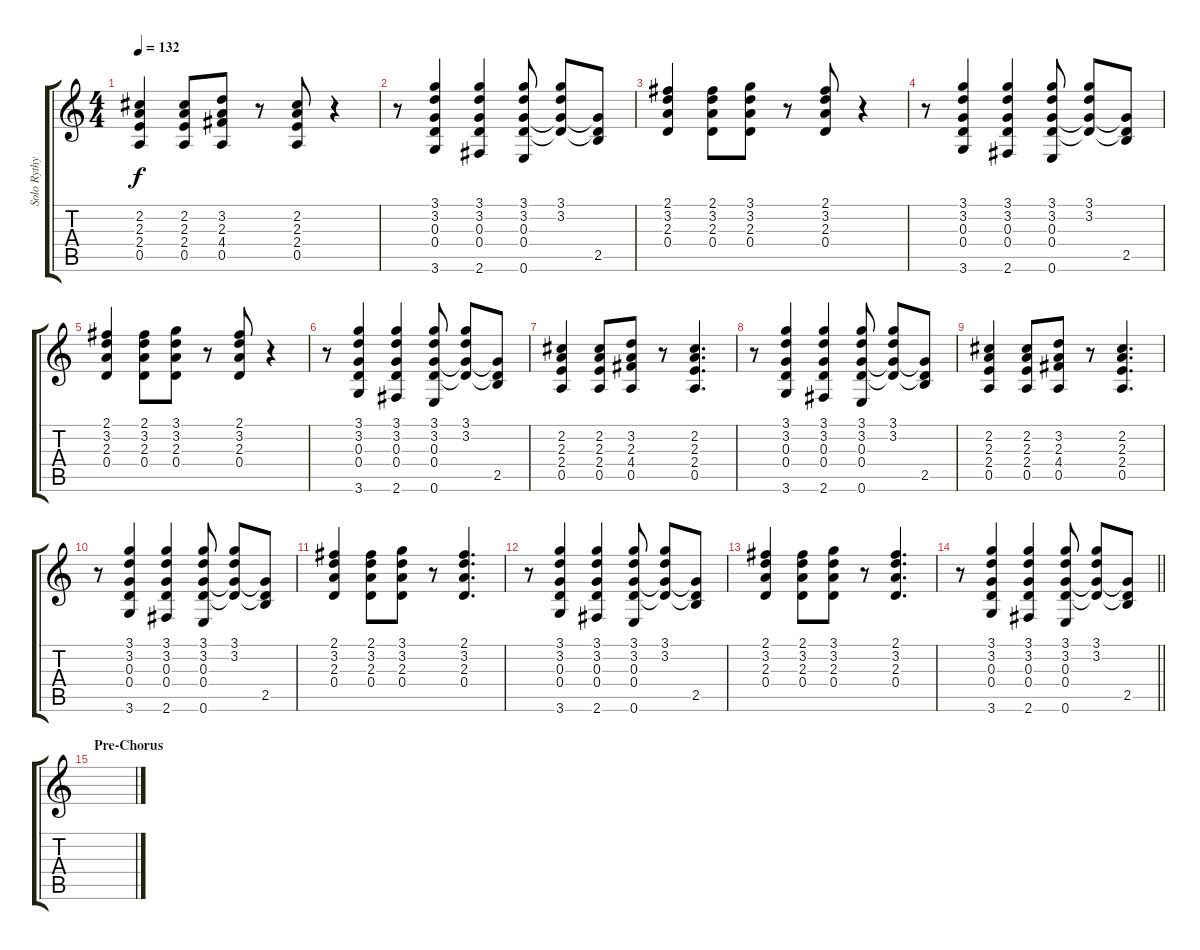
\track ("Solo Rythym" "Solo Rythy") {instrument distortionguitar}
\staff {score tabs}
\tuning (E4 B3 G3 D3 A2 E2) {hide}
\ts (4 4)
\tempo 132
\clef g2
\ks c
(2.2 2.3 2.4 0.5).4{dy f} (2.2 2.3 2.4 0.5).8 (3.2 2.3 4.4 0.5).8 r.8 (2.2 2.3 2.4 0.5).8 r.4 |
r.8 (3.1 3.2 0.3 0.4 3.6).4 (3.1 3.2 0.3 0.4 2.6).4 (3.1 3.2 0.3 0.4 0.6).8 (3.1 3.2 0.3{t} 0.4{t}).8 (0.3{t} 0.4{t} 2.5).8 |
(2.1 3.2 2.3 0.4).4 (2.1 3.2 2.3 0.4).8 (3.1 3.2 2.3 0.4).8 r.8 (2.1 3.2 2.3 0.4).8 r.4 |
r.8 (3.1 3.2 0.3 0.4 3.6).4 (3.1 3.2 0.3 0.4 2.6).4 (3.1 3.2 0.3 0.4 0.6).8 (3.1 3.2 0.3{t} 0.4{t}).8 (0.3{t} 0.4{t} 2.5).8 |
(2.1 3.2 2.3 0.4).4 (2.1 3.2 2.3 0.4).8 (3.1 3.2 2.3 0.4).8 r.8 (2.1 3.2 2.3 0.4).8 r.4 |
r.8 (3.1 3.2 0.3 0.4 3.6).4 (3.1 3.2 0.3 0.4 2.6).4 (3.1 3.2 0.3 0.4 0.6).8 (3.1 3.2 0.3{t} 0.4{t}).8 (0.3{t} 0.4{t} 2.5).8 |
(2.2 2.3 2.4 0.5).4 (2.2 2.3 2.4 0.5).8 (3.2 2.3 4.4 0.5).8 r.8 (2.2 2.3 2.4 0.5).4{d} |
r.8 (3.1 3.2 0.3 0.4 3.6).4 (3.1 3.2 0.3 0.4 2.6).4 (3.1 3.2 0.3 0.4 0.6).8 (3.1 3.2 0.3{t} 0.4{t}).8 (0.3{t} 0.4{t} 2.5).8 |
(2.2 2.3 2.4 0.5).4 (2.2 2.3 2.4 0.5).8 (3.2 2.3 4.4 0.5).8 r.8 (2.2 2.3 2.4 0.5).4{d} |
r.8 (3.1 3.2 0.3 0.4 3.6).4 (3.1 3.2 0.3 0.4 2.6).4 (3.1 3.2 0.3 0.4 0.6).8 (3.1 3.2 0.3{t} 0.4{t}).8 (0.3{t} 0.4{t} 2.5).8 |
(2.1 3.2 2.3 0.4).4 (2.1 3.2 2.3 0.4).8 (3.1 3.2 2.3 0.4).8 r.8 (2.1 3.2 2.3 0.4).4{d} |
r.8 (3.1 3.2 0.3 0.4 3.6).4 (3.1 3.2 0.3 0.4 2.6).4 (3.1 3.2 0.3 0.4 0.6).8 (3.1 3.2 0.3{t} 0.4{t}).8 (0.3{t} 0.4{t} 2.5).8 |
(2.1 3.2 2.3 0.4).4 (2.1 3.2 2.3 0.4).8 (3.1 3.2 2.3 0.4).8 r.8 (2.1 3.2 2.3 0.4).4{d} |
\barLineRight lightlight
r.8 (3.1 3.2 0.3 0.4 3.6).4 (3.1 3.2 0.3 0.4 2.6).4 (3.1 3.2 0.3 0.4 0.6).8 (3.1 3.2 0.3{t} 0.4{t}).8 (0.3{t} 0.4{t} 2.5).8 |
\section ("" "Pre-Chorus")
